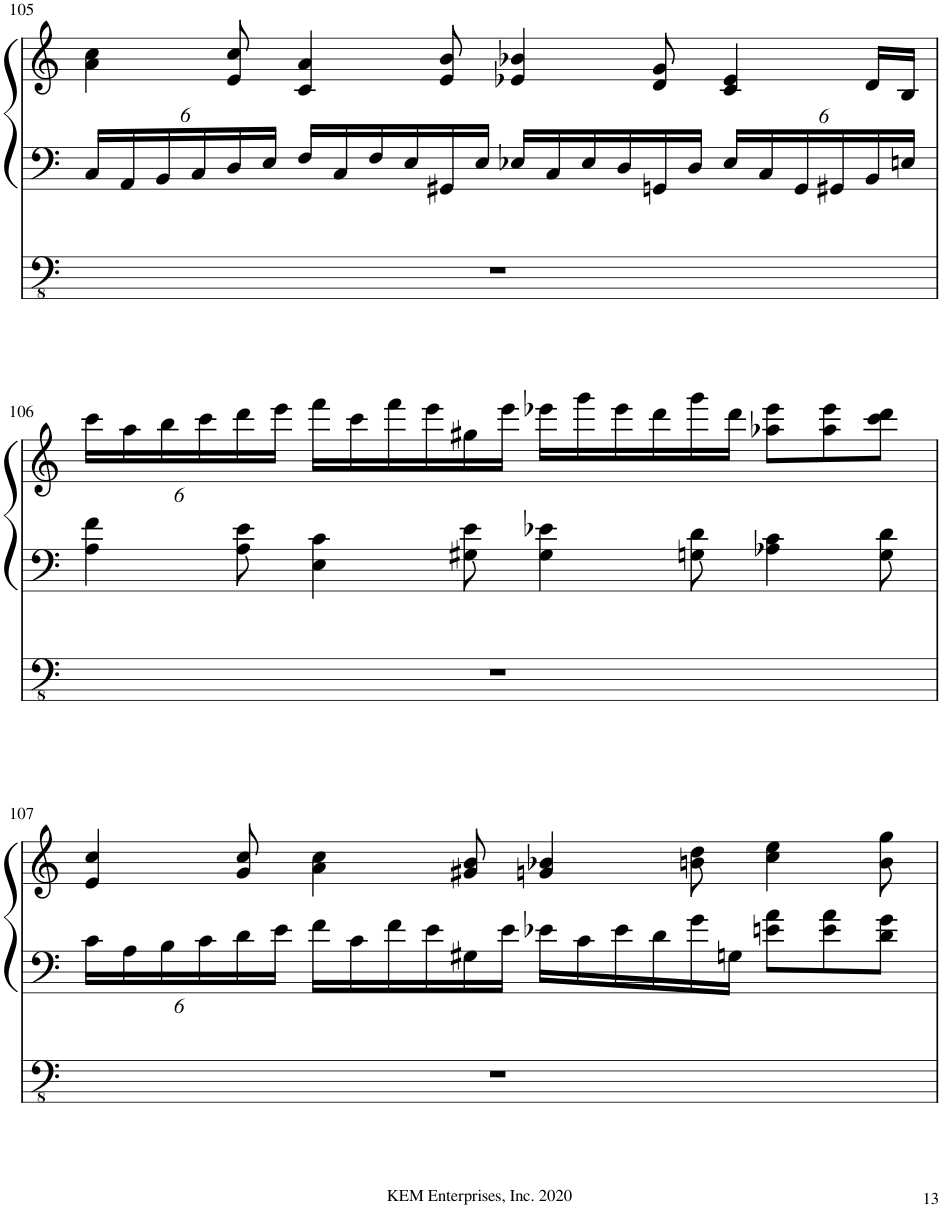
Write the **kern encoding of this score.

**kern	**kern	**kern
*part1	*part1	*part1
*staff3	*staff2	*staff1
*I"Pipe Organ	*	*
*I'Org.	*	*
!!LO:PB:g=z
*clefFv4	*clefF4	*clefG2
*k[]	*k[]	*k[]
*M12/8	*M12/8	*M12/8
=105	=105	=105
1.r	16C/LL	4a\ 4cc\
.	16AA/	.
.	16BB/	.
.	16C/	.
.	16D/	8e/ 8cc/
.	16E/JJ	.
.	16F/LL	4c/ 4a/
.	16C/	.
.	16F/	.
.	16E/	.
.	16GG#X/	8e/ 8b/
.	16E/JJ	.
.	16E-X/LL	4e-X/ 4b-X/
.	16C/	.
.	16E-/	.
.	16D/	.
.	16GGn/	8d/ 8g/
.	16D/JJ	.
.	16E-/LL	4c/ 4e-/
.	16C/	.
.	16GG/	.
.	16GG#X/	.
.	16BB/	16d/LL
.	16En/JJ	16B/JJ
!!LO:LB:g=z
=106	=106	=106
1.r	4A\ 4f\	16ccc\LL
.	.	16aa\
.	.	16bb\
.	.	16ccc\
.	8A\ 8e\	16ddd\
.	.	16eee\JJ
.	4E\ 4c\	16fff\LL
.	.	16ccc\
.	.	16fff\
.	.	16eee\
.	8G#X\ 8e\	16gg#X\
.	.	16eee\JJ
.	4G#\ 4e-X\	16eee-X\LL
.	.	16ggg\
.	.	16eee-\
.	.	16ddd\
.	8Gn\ 8d\	16ggg\
.	.	16ddd\JJ
.	4A-X\ 4c\	8aa-X\ 8eee-\L
.	.	8aa-\ 8eee-\
.	8G\ 8d\	8ccc\ 8ddd\J
!!LO:LB:g=z
=107	=107	=107
1.r	16c\LL	4e/ 4cc/
.	16A\	.
.	16B\	.
.	16c\	.
.	16d\	8g/ 8cc/
.	16e\JJ	.
.	16f\LL	4a\ 4cc\
.	16c\	.
.	16f\	.
.	16e\	.
.	16G#X\	8g#X/ 8b/
.	16e\JJ	.
.	16e-X\LL	4gn/ 4b-X/
.	16c\	.
.	16e-\	.
.	16d\	.
.	16g\	8bn\ 8dd\
.	16Gn\JJ	.
.	8en\ 8a\L	4cc\ 4ee\
.	8e\ 8a\	.
.	8d\ 8g\J	8b\ 8gg\
=	=	=
*-	*-	*-
